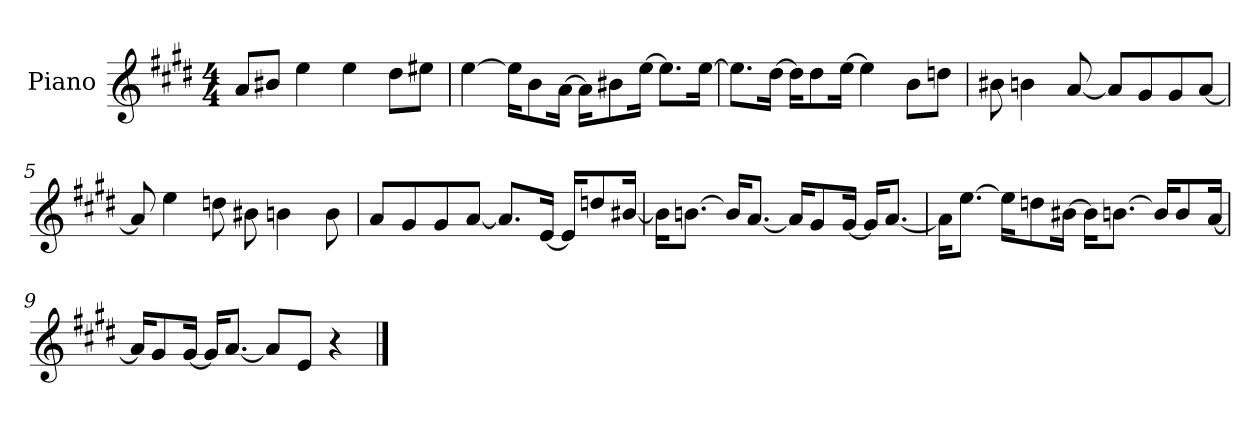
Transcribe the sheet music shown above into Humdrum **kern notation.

**kern
*part1
*staff1
*I"Piano
*I'P-no
*clefG2
*k[f#c#g#d#]
*M4/4
*MM90
=1
8a/L
8b#X/J
4ee\
4ee\
8dd#\L
8ee#X\J
=2
[4ee\
16ee\KL]
8b\
[16a\Jk
16a\KL]
8b#X\
[16ee\Jk
8.ee\L]
[16ee\Jk
=3
8.ee\L]
[16dd#\Jk
16dd#\KL]
8dd#\
[16ee\Jk
4ee\]
8b\L
8ddn\J
=4
8b#X\
4bn\
[8a/
8a/L]
8g#/
8g#/
[8a/J
!!LO:LB:g=z
=5
8a/]
4ee\
8ddn\
8b#X\
4bn\
8b\
=6
8a/L
8g#/
8g#/
[8a/J
8.a/L]
[16e/Jk
16e/KL]
8ddn/
[16b#X/Jk
=7
16b#\KL]
[8.bn\J
16b/KL]
[8.a/J
16a/KL]
8g#/
[16g#/Jk
16g#/KL]
[8.a/J
!!LO:LB:g=z
=8
16a\KL]
[8.ee\J
16ee\KL]
8ddn\
[16b#X\Jk
16b#\KL]
[8.bn\J
16b/KL]
8b/
[16a/Jk
=9
16a/KL]
8g#/
[16g#/Jk
16g#/KL]
[8.a/J
8a/L]
8e/J
4r
==
*-
